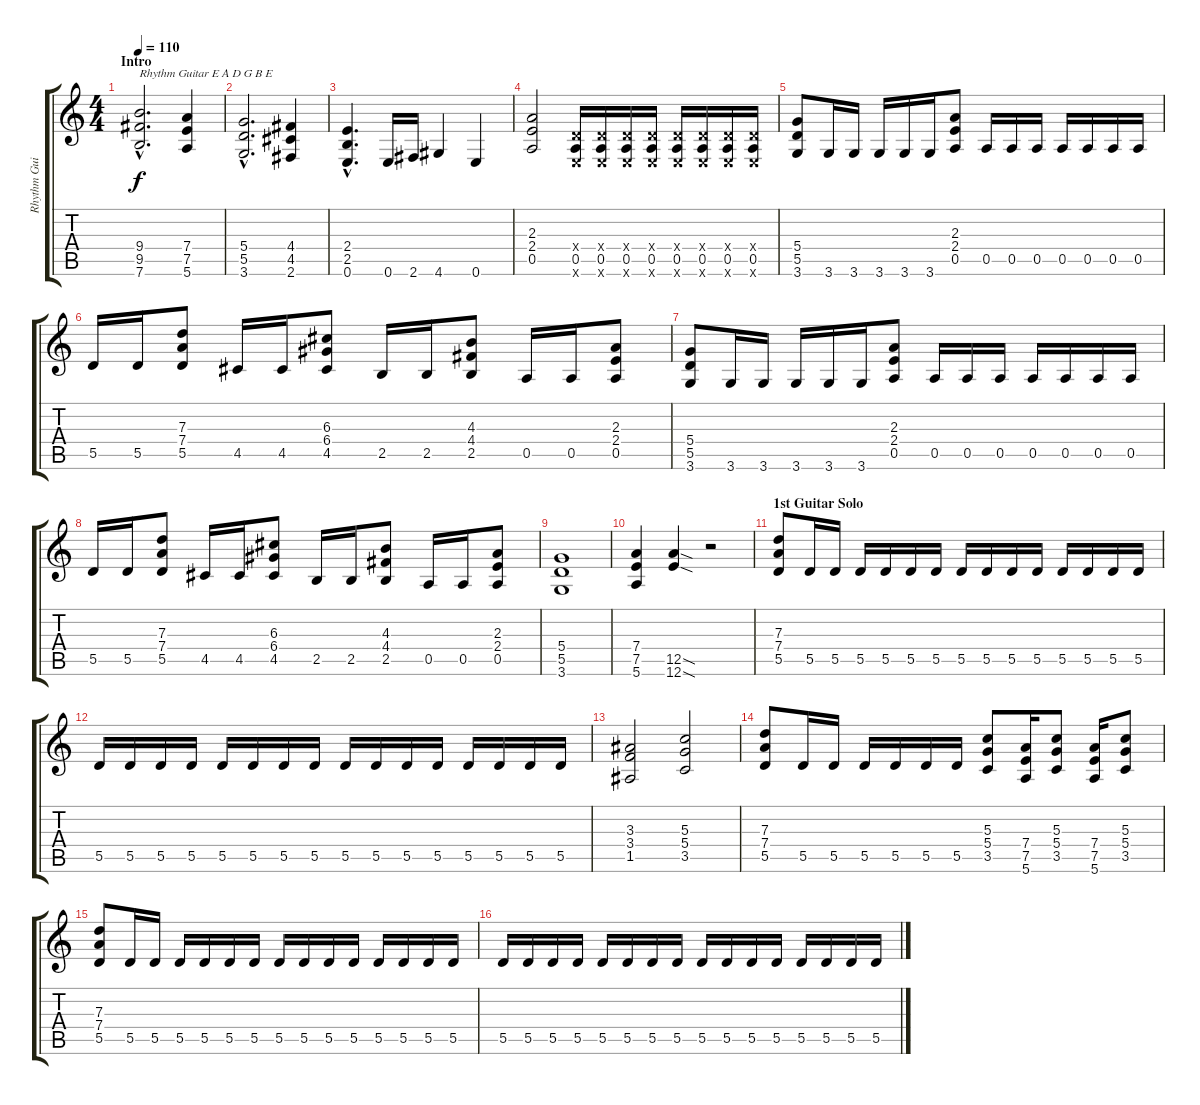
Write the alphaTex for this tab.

\track ("Rhythm Guitar" "Rhythm Gui") {instrument distortionguitar}
\staff {score tabs}
\tuning (E4 B3 G3 D3 A2 E2) {hide}
\ts (4 4)
\section ("" "Intro")
\tempo 110
\clef g2
\ks c
(9.4{hac} 9.5{hac} 7.6{hac}).2{d txt "Rhythm Guitar E A D G B E" dy f instrument distortionguitar} (7.4 7.5 5.6).4 |
(5.4{hac} 5.5{hac} 3.6{hac}).2{d} (4.4 4.5 2.6).4 |
(2.4{hac} 2.5{hac} 0.6{hac}).4{d} 0.6.16 2.6.16 4.6.4 0.6.4 |
(2.3 2.4 0.5).2 (0.4{x} 0.5 0.6{x}).16 (0.4{x} 0.5 0.6{x}).16 (0.4{x} 0.5 0.6{x}).16 (0.4{x} 0.5 0.6{x}).16 (0.4{x} 0.5 0.6{x}).16 (0.4{x} 0.5 0.6{x}).16 (0.4{x} 0.5 0.6{x}).16 (0.4{x} 0.5 0.6{x}).16 |
(5.4 5.5 3.6).8 3.6.16 3.6.16 3.6.16 3.6.16 3.6.16 (2.3 2.4 0.5).8 0.5.16 0.5.16 0.5.16 0.5.16 0.5.16 0.5.16 0.5.16 |
5.5.16 5.5.16 (7.3 7.4 5.5).8 4.5.16 4.5.16 (6.3 6.4 4.5).8 2.5.16 2.5.16 (4.3 4.4 2.5).8 0.5.16 0.5.16 (2.3 2.4 0.5).8 |
(5.4 5.5 3.6).8 3.6.16 3.6.16 3.6.16 3.6.16 3.6.16 (2.3 2.4 0.5).8 0.5.16 0.5.16 0.5.16 0.5.16 0.5.16 0.5.16 0.5.16 |
5.5.16 5.5.16 (7.3 7.4 5.5).8 4.5.16 4.5.16 (6.3 6.4 4.5).8 2.5.16 2.5.16 (4.3 4.4 2.5).8 0.5.16 0.5.16 (2.3 2.4 0.5).8 |
(5.4 5.5 3.6).1 |
(7.4 7.5 5.6).4 (12.5{sod} 12.6{sod}).4 r.2 |
\section ("" "1st Guitar Solo")
(7.3 7.4 5.5).8 5.5.16 5.5.16 5.5.16 5.5.16 5.5.16 5.5.16 5.5.16 5.5.16 5.5.16 5.5.16 5.5.16 5.5.16 5.5.16 5.5.16 |
5.5.16 5.5.16 5.5.16 5.5.16 5.5.16 5.5.16 5.5.16 5.5.16 5.5.16 5.5.16 5.5.16 5.5.16 5.5.16 5.5.16 5.5.16 5.5.16 |
(3.3 3.4 1.5).2 (5.3 5.4 3.5).2 |
(7.3 7.4 5.5).8 5.5.16 5.5.16 5.5.16 5.5.16 5.5.16 5.5.16 (5.3 5.4 3.5).8 (7.4 7.5 5.6).16 (5.3 5.4 3.5).8 (7.4 7.5 5.6).16 (5.3 5.4 3.5).8 |
(7.3 7.4 5.5).8 5.5.16 5.5.16 5.5.16 5.5.16 5.5.16 5.5.16 5.5.16 5.5.16 5.5.16 5.5.16 5.5.16 5.5.16 5.5.16 5.5.16 |
5.5.16 5.5.16 5.5.16 5.5.16 5.5.16 5.5.16 5.5.16 5.5.16 5.5.16 5.5.16 5.5.16 5.5.16 5.5.16 5.5.16 5.5.16 5.5.16
